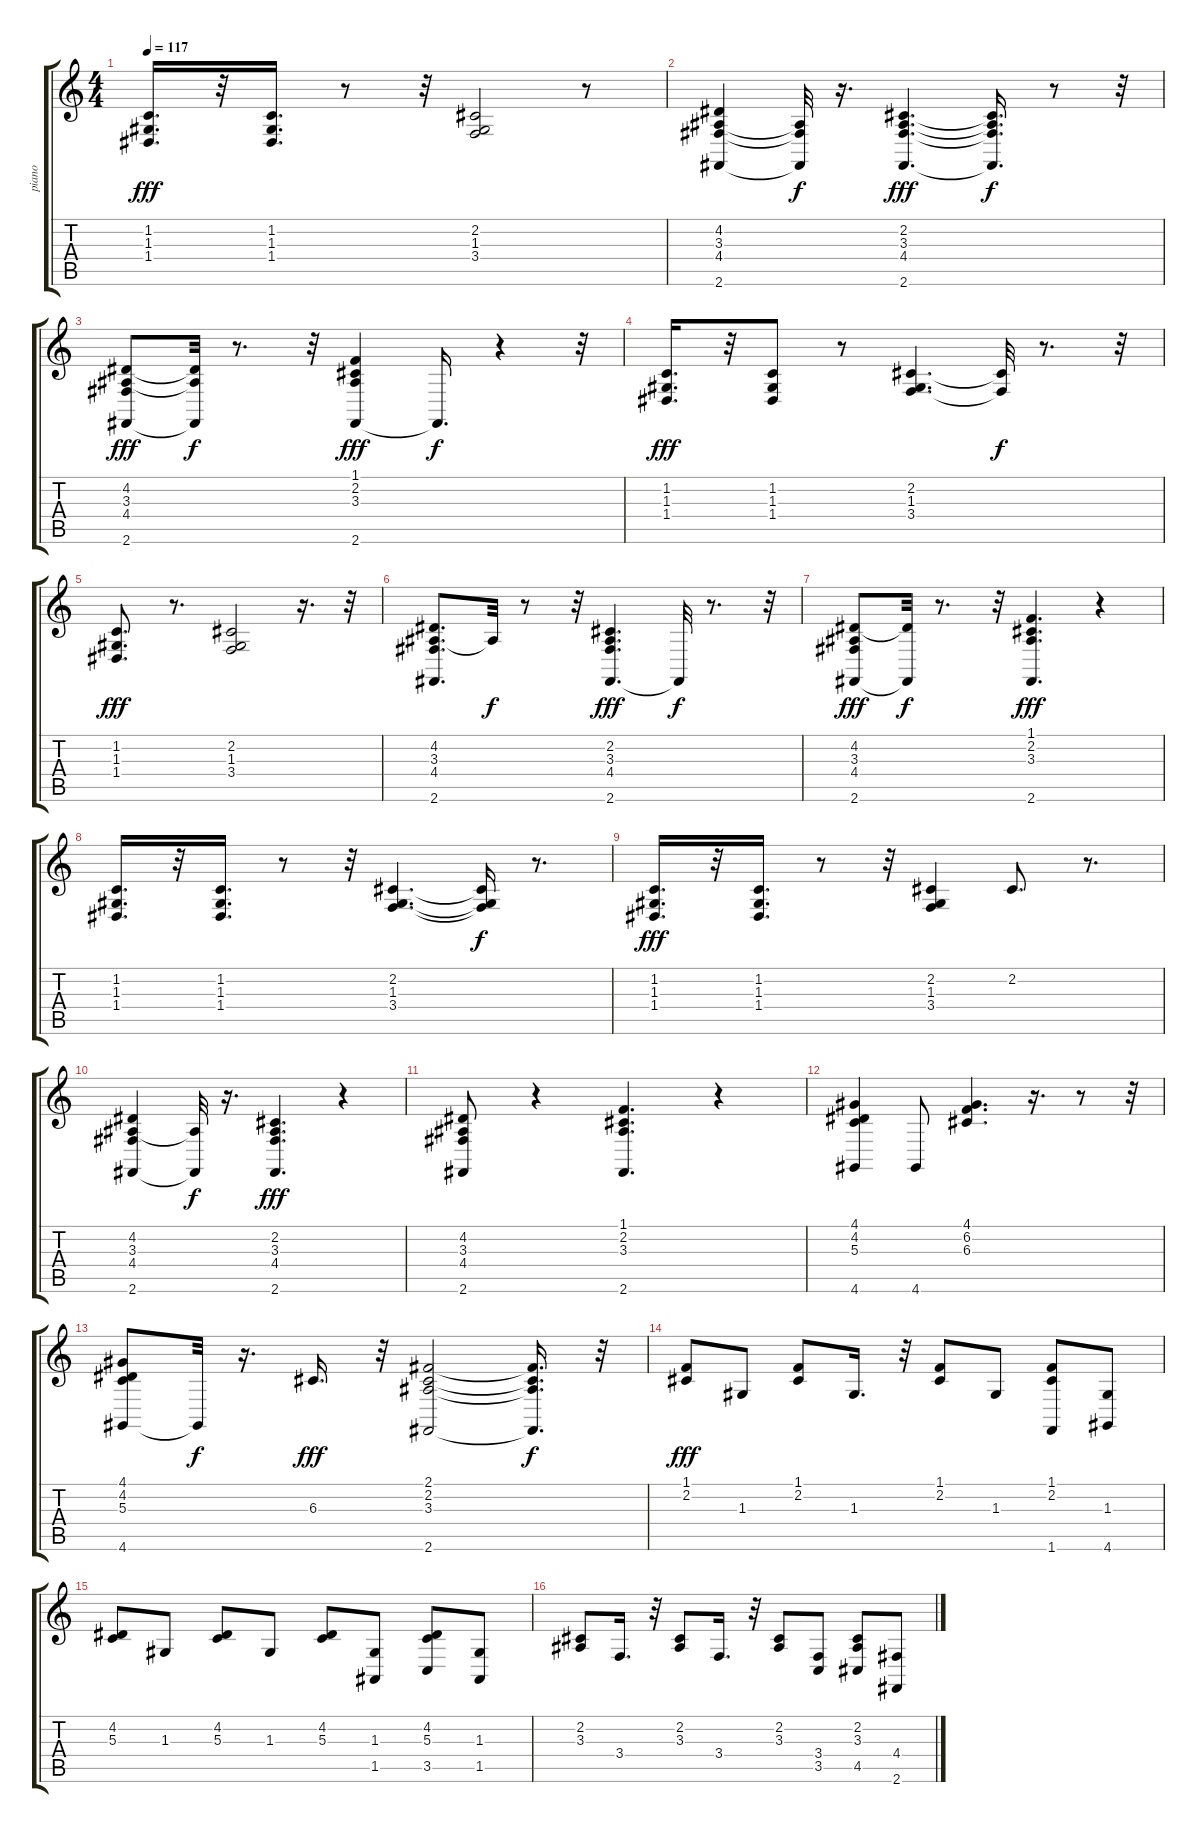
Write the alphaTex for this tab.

\track ("piano" "piano") {instrument brightacousticpiano}
\staff {score tabs}
\tuning (E4 B3 G3 D3 A2 E2) {hide}
\ts (4 4)
\tempo 117
\clef g2
\ks c
(1.2 1.3 1.4).16{d dy fff} r.32 (1.2 1.3 1.4).16{d} r.8 r.32 (2.2 1.3 3.4).2 r.8 |
(4.2 3.3 4.4 2.6).4 (3.3{t} 4.4{t} 2.6{t}).32{dy f} r.16{d} (2.2 3.3 4.4 2.6).4{d dy fff} (2.2{t} 3.3{t} 4.4{t} 2.6{t}).16{d dy f} r.8 r.32 |
(4.2 3.3 4.4 2.6).8{dy fff} (4.2{t} 3.3{t} 2.6{t}).32{dy f} r.8{d} r.32 (1.1 2.2 3.3 2.6).4{dy fff} 2.6{t}.16{d dy f} r.4 r.32 |
(1.2 1.3 1.4).16{d dy fff} r.32 (1.2 1.3 1.4).8 r.8 (2.2 1.3 3.4).4{d} (2.2{t} 3.4{t}).32{dy f} r.8{d} r.32 |
(1.2 1.3 1.4).8{d dy fff} r.8{d} (2.2 1.3 3.4).2 r.16{d} r.32 |
(4.2 3.3 4.4 2.6).8{d} 3.3{t}.32{dy f} r.8 r.32 (2.2 3.3 4.4 2.6).4{d dy fff} 2.6{t}.32{dy f} r.8{d} r.32 |
(4.2 3.3 4.4 2.6).8{dy fff} (4.2{t} 2.6{t}).32{dy f} r.8{d} r.32 (1.1 2.2 3.3 2.6).4{d dy fff} r.4 |
(1.2 1.3 1.4).16{d} r.32 (1.2 1.3 1.4).16{d} r.8 r.32 (2.2 1.3 3.4).4{d} (2.2{t} 1.3{t} 3.4{t}).16{dy f} r.8{d} |
(1.2 1.3 1.4).16{d dy fff} r.32 (1.2 1.3 1.4).16{d} r.8 r.32 (2.2 1.3 3.4).4 2.2.8{d} r.8{d} |
(4.2 3.3 4.4 2.6).4 (3.3{t} 2.6{t}).32{dy f} r.16{d} (2.2 3.3 4.4 2.6).4{d dy fff} r.4 |
(4.2 3.3 4.4 2.6).8 r.4 (1.1 2.2 3.3 2.6).4{d} r.4 |
(4.1 4.2 5.3 4.6).4 4.6.8 (4.1 6.2 6.3).4{d} r.16{d} r.8 r.32 |
(4.1 4.2 5.3 4.6).8 4.6{t}.32{dy f} r.16{d} 6.3.16{d dy fff} r.32 (2.1 2.2 3.3 2.6).2 (2.1{t} 2.2{t} 3.3{t} 2.6{t}).16{d dy f} r.32 |
(1.1 2.2).8{dy fff} 1.3.8 (1.1 2.2).8 1.3.16{d} r.32 (1.1 2.2).8 1.3.8 (1.1 2.2 1.6).8 (1.3 4.6).8 |
(4.2 5.3).8 1.3.8 (4.2 5.3).8 1.3.8 (4.2 5.3).8 (1.3 1.5).8 (4.2 5.3 3.5).8 (1.3 1.5).8 |
(2.2 3.3).8 3.4.16{d} r.32 (2.2 3.3).8 3.4.16{d} r.32 (2.2 3.3).8 (3.4 3.5).8 (2.2 3.3 4.5).8 (4.4 2.6).8
